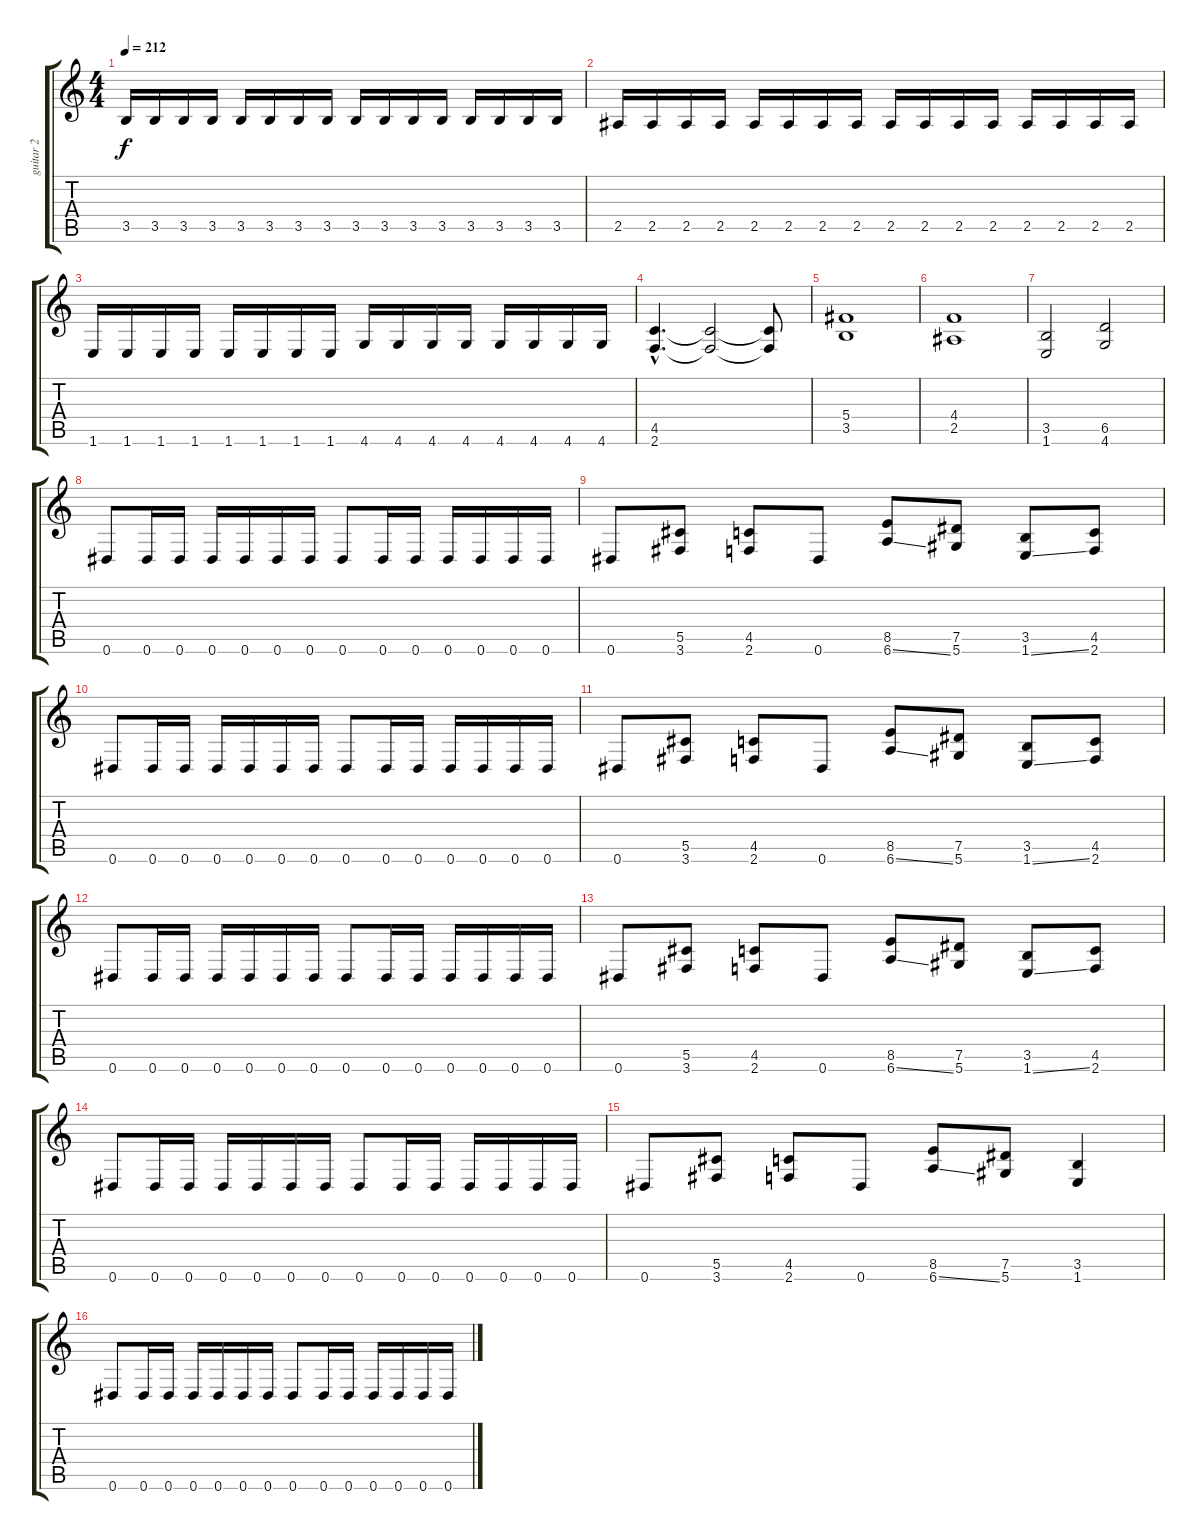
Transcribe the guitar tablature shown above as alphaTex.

\track ("guitar 2" "guitar 2") {instrument distortionguitar}
\staff {score tabs}
\tuning (Eb4 Bb3 Gb3 Db3 Ab2 Eb2) {hide}
\ts (4 4)
\tempo 212
\clef g2
\ks c
3.5.16{dy f} 3.5.16 3.5.16 3.5.16 3.5.16 3.5.16 3.5.16 3.5.16 3.5.16 3.5.16 3.5.16 3.5.16 3.5.16 3.5.16 3.5.16 3.5.16 |
2.5.16 2.5.16 2.5.16 2.5.16 2.5.16 2.5.16 2.5.16 2.5.16 2.5.16 2.5.16 2.5.16 2.5.16 2.5.16 2.5.16 2.5.16 2.5.16 |
1.6.16 1.6.16 1.6.16 1.6.16 1.6.16 1.6.16 1.6.16 1.6.16 4.6.16 4.6.16 4.6.16 4.6.16 4.6.16 4.6.16 4.6.16 4.6.16 |
(4.5{hac} 2.6{hac}).4{d} (4.5{t} 2.6{t}).2 (4.5{t} 2.6{t}).8 |
(5.4 3.5).1 |
(4.4 2.5).1 |
(3.5 1.6).2 (6.5 4.6).2 |
0.6.8 0.6.16 0.6.16 0.6.16 0.6.16 0.6.16 0.6.16 0.6.8 0.6.16 0.6.16 0.6.16 0.6.16 0.6.16 0.6.16 |
0.6.8 (5.5 3.6).8 (4.5 2.6).8 0.6.8 (8.5 6.6{ss}).8 (7.5 5.6).8 (3.5 1.6{ss}).8 (4.5 2.6).8 |
0.6.8 0.6.16 0.6.16 0.6.16 0.6.16 0.6.16 0.6.16 0.6.8 0.6.16 0.6.16 0.6.16 0.6.16 0.6.16 0.6.16 |
0.6.8 (5.5 3.6).8 (4.5 2.6).8 0.6.8 (8.5 6.6{ss}).8 (7.5 5.6).8 (3.5 1.6{ss}).8 (4.5 2.6).8 |
0.6.8 0.6.16 0.6.16 0.6.16 0.6.16 0.6.16 0.6.16 0.6.8 0.6.16 0.6.16 0.6.16 0.6.16 0.6.16 0.6.16 |
0.6.8 (5.5 3.6).8 (4.5 2.6).8 0.6.8 (8.5 6.6{ss}).8 (7.5 5.6).8 (3.5 1.6{ss}).8 (4.5 2.6).8 |
0.6.8 0.6.16 0.6.16 0.6.16 0.6.16 0.6.16 0.6.16 0.6.8 0.6.16 0.6.16 0.6.16 0.6.16 0.6.16 0.6.16 |
0.6.8 (5.5 3.6).8 (4.5 2.6).8 0.6.8 (8.5 6.6{ss}).8 (7.5 5.6).8 (3.5 1.6).4 |
0.6.8 0.6.16 0.6.16 0.6.16 0.6.16 0.6.16 0.6.16 0.6.8 0.6.16 0.6.16 0.6.16 0.6.16 0.6.16 0.6.16
